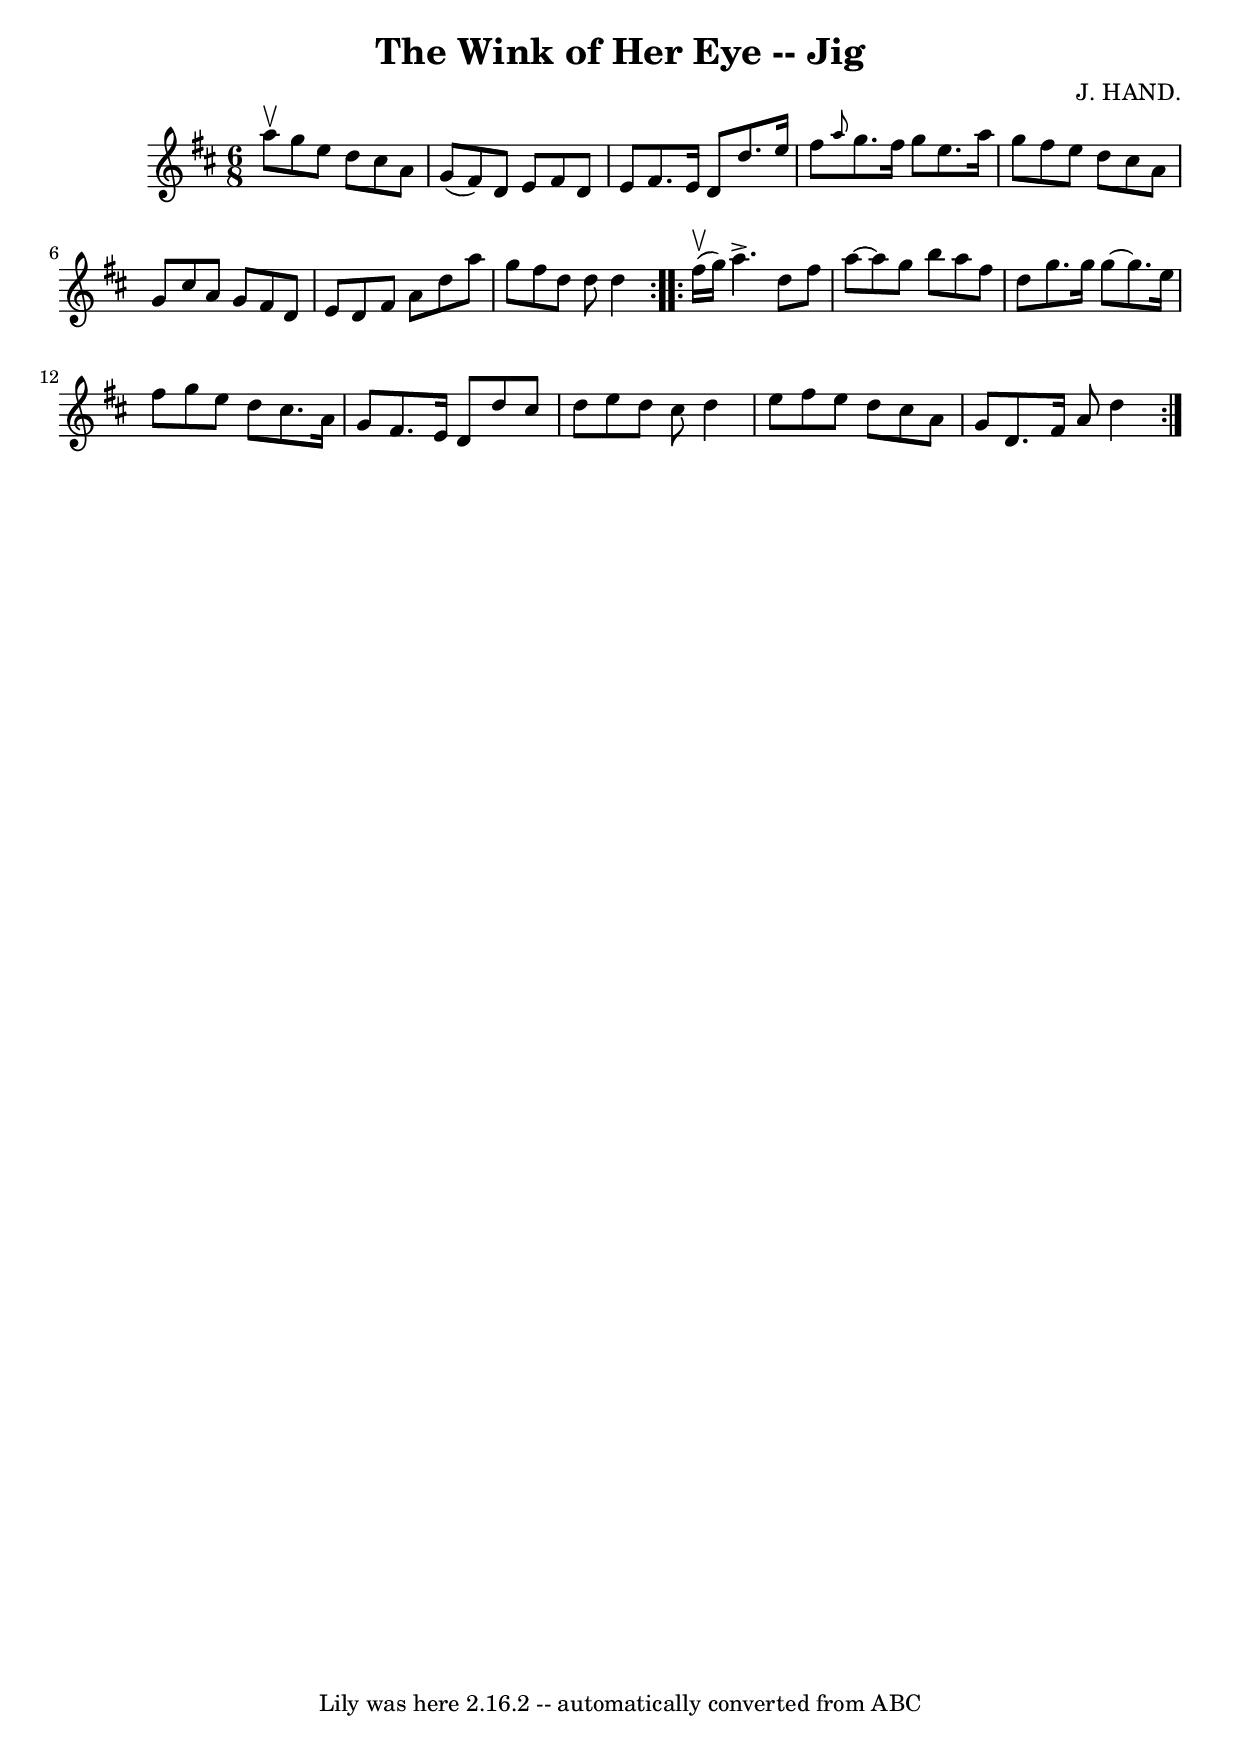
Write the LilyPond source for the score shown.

\version "2.16.2"
\include "Mammoth.ily"
\header {
  %% book = "Ryan's Mammoth Collection"
 composer = "J. HAND."
 crossRefNumber = "1"
 footnotes = "\\\\85 437"
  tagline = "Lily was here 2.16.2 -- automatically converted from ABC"
  title = "The Wink of Her Eye -- Jig"

}
voicedefault =  {



  \repeat volta 2 {

    \time 6/8 
    \key d \major a''8^\upbow  |
 g''8 e''8 d''8 cis''8 a'8 g'8 ( |
 fis'8) d'8 e'8 fis'8 d'8 e'8     |
 fis'8. e'16 d'8 d''8. e''16 fis''8    |
    
    \grace { a''8   	   } g''8. fis''16 g''8 e''8. a''16 g''8      |
 fis''8 e''8 d''8 cis''8 a'8 g'8    |
 cis''8 a'8 g'8 fis'8 d'8 e'8     |
 d'8 fis'8 a'8 d''8 a''8 g''8     |
 fis''8 d''8 d''8 d''4  
  }     

  \repeat volta 2 { fis''16^\upbow(g''16)  |
 a''4.^\accent d''8 fis''8 a''8   ~     |
 a''8 g''8 b''8 a''8 fis''8 d''8     |
 g''8. g''16 g''8   ~ g''8. e''16 fis''8     |
 g''8 e''8 d''8 cis''8. a'16 g'8    |
 fis'8. e'16 d'8 d''8 cis''8 d''8     |
 e''8 d''8 cis''8 d''4 e''8     |
 fis''8 e''8 d''8 cis''8 a'8 g'8     |
 d'8. fis'16 a'8 d''4  
  }   

}

\score{
  <<

    \context Staff="default"
    {
      \voicedefault 
      
    }

  >>
  \layout {
    
  }
  \midi {
  }

}
